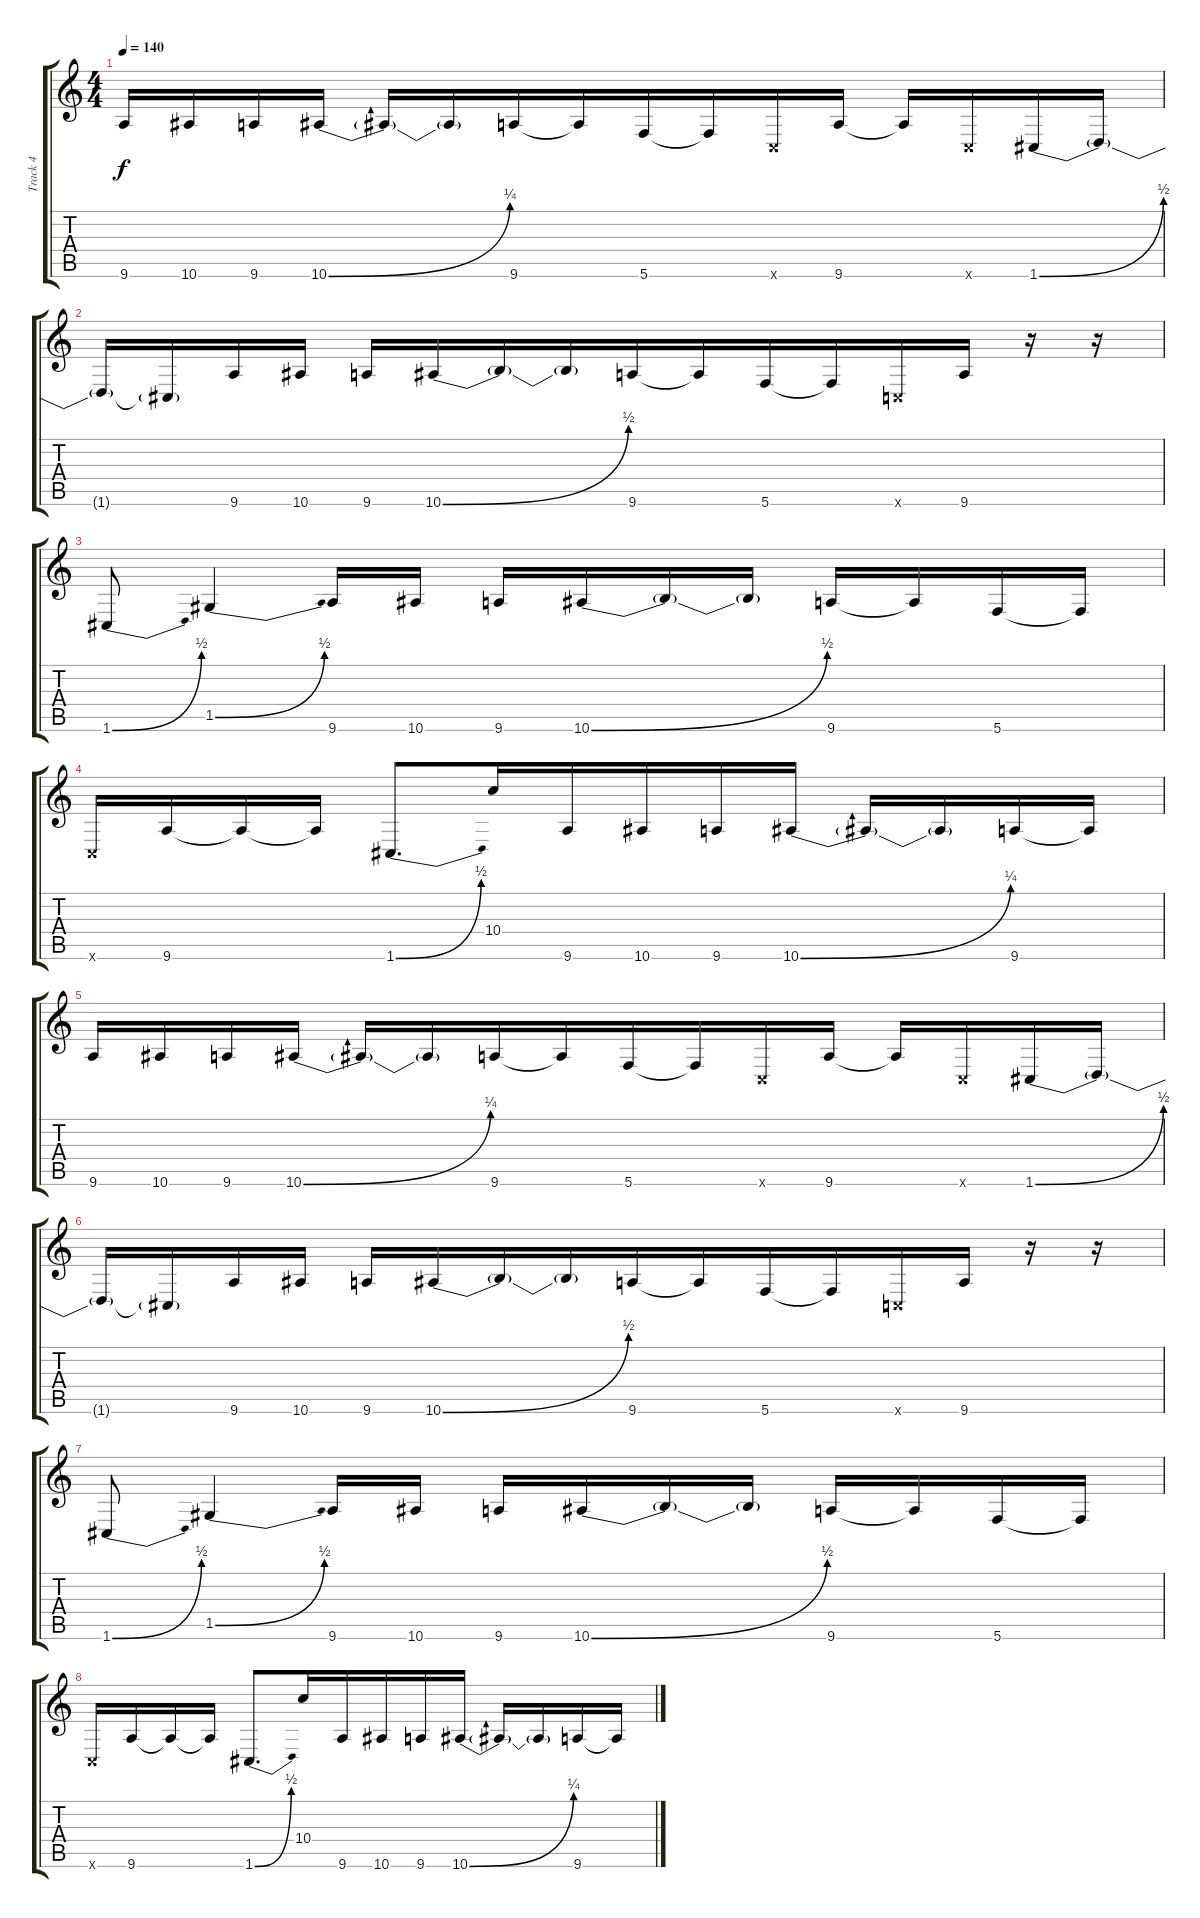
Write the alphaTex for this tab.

\track ("Track 4" "Track 4") {instrument overdrivenguitar}
\staff {score tabs}
\tuning (E4 A3 F3 D3 G2 C2) {hide}
\ts (4 4)
\tempo 140
\clef g2
\ks c
9.6.16{dy f} 10.6.16{beam merge} 9.6.16 10.6{be (bend 0 0 60 1)}.16 10.6{t}.16 10.6{t}.16 9.6.16{beam merge} 9.6{t}.16{beam merge} 5.6.16 5.6{t}.16 0.6{x}.16{beam merge} 9.6.16 9.6{t}.16 0.6{x}.16 1.6{be (bend 0 0 60 2)}.16{beam merge} 1.6{t}.16 |
1.6{t}.16{beam merge} 1.6{t}.16{beam merge} 9.6.16{beam merge} 10.6.16 9.6.16 10.6{be (bend 0 0 60 2)}.16{beam merge} 10.6{t}.16{beam merge} 10.6{t}.16{beam merge} 9.6.16{beam merge} 9.6{t}.16 5.6.16 5.6{t}.16{beam merge} 0.6{x}.16 9.6.16 r.16 r.16 |
1.6{be (bend 0 0 60 2)}.8 1.5{be (bend 0 0 60 2)}.4 9.6.16 10.6.16 9.6.16{beam merge} 10.6{be (bend 0 0 60 2)}.16{beam merge} 10.6{t}.16 10.6{t}.16 9.6.16 9.6{t}.16{beam merge} 5.6.16 5.6{t}.16 |
0.6{x}.16{beam merge} 9.6.16 9.6{t}.16 9.6{t}.16 1.6{be (bend 0 0 60 2)}.8{d} 10.4.16{beam merge} 9.6.16 10.6.16{beam merge} 9.6.16 10.6{be (bend 0 0 60 1)}.16 10.6{t}.16 10.6{t}.16 9.6.16{beam merge} 9.6{t}.16 |
9.6.16 10.6.16{beam merge} 9.6.16 10.6{be (bend 0 0 60 1)}.16 10.6{t}.16 10.6{t}.16 9.6.16{beam merge} 9.6{t}.16{beam merge} 5.6.16 5.6{t}.16 0.6{x}.16{beam merge} 9.6.16 9.6{t}.16 0.6{x}.16 1.6{be (bend 0 0 60 2)}.16{beam merge} 1.6{t}.16 |
1.6{t}.16{beam merge} 1.6{t}.16{beam merge} 9.6.16{beam merge} 10.6.16 9.6.16 10.6{be (bend 0 0 60 2)}.16{beam merge} 10.6{t}.16{beam merge} 10.6{t}.16{beam merge} 9.6.16{beam merge} 9.6{t}.16 5.6.16 5.6{t}.16{beam merge} 0.6{x}.16 9.6.16 r.16 r.16 |
1.6{be (bend 0 0 60 2)}.8 1.5{be (bend 0 0 60 2)}.4 9.6.16 10.6.16 9.6.16{beam merge} 10.6{be (bend 0 0 60 2)}.16{beam merge} 10.6{t}.16 10.6{t}.16 9.6.16 9.6{t}.16{beam merge} 5.6.16 5.6{t}.16 |
0.6{x}.16{beam merge} 9.6.16 9.6{t}.16 9.6{t}.16 1.6{be (bend 0 0 60 2)}.8{d} 10.4.16{beam merge} 9.6.16 10.6.16{beam merge} 9.6.16 10.6{be (bend 0 0 60 1)}.16 10.6{t}.16 10.6{t}.16 9.6.16{beam merge} 9.6{t}.16
